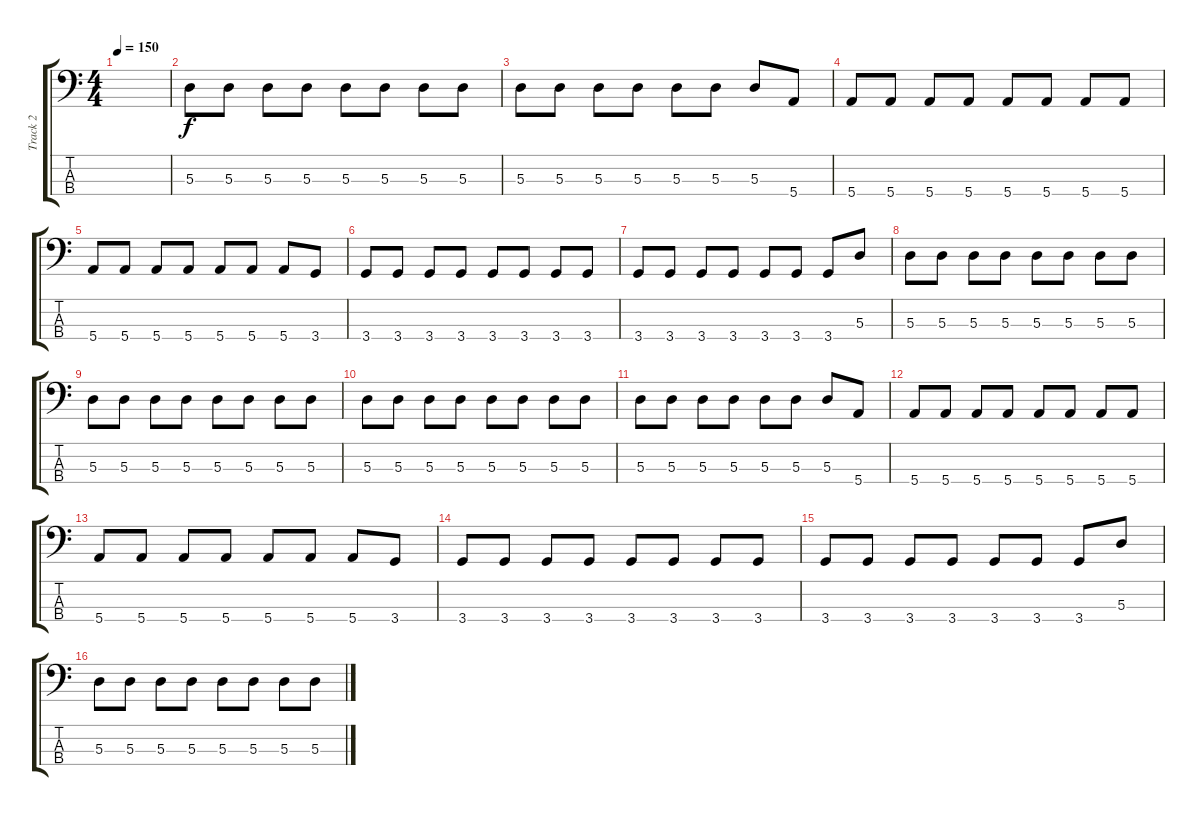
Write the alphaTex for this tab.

\track ("Track 2" "Track 2") {instrument electricbasspick}
\staff {score tabs}
\tuning (G2 D2 A1 E1) {hide}
\ts (4 4)
\tempo 150
\clef f4
\ks c
|
5.3.8 5.3.8 5.3.8 5.3.8 5.3.8 5.3.8 5.3.8 5.3.8 |
5.3.8 5.3.8 5.3.8 5.3.8 5.3.8 5.3.8 5.3.8 5.4.8 |
5.4.8 5.4.8 5.4.8 5.4.8 5.4.8 5.4.8 5.4.8 5.4.8 |
5.4.8 5.4.8 5.4.8 5.4.8 5.4.8 5.4.8 5.4.8 3.4.8 |
3.4.8 3.4.8 3.4.8 3.4.8 3.4.8 3.4.8 3.4.8 3.4.8 |
3.4.8 3.4.8 3.4.8 3.4.8 3.4.8 3.4.8 3.4.8 5.3.8 |
5.3.8 5.3.8 5.3.8 5.3.8 5.3.8 5.3.8 5.3.8 5.3.8 |
5.3.8 5.3.8 5.3.8 5.3.8 5.3.8 5.3.8 5.3.8 5.3.8 |
5.3.8 5.3.8 5.3.8 5.3.8 5.3.8 5.3.8 5.3.8 5.3.8 |
5.3.8 5.3.8 5.3.8 5.3.8 5.3.8 5.3.8 5.3.8 5.4.8 |
5.4.8 5.4.8 5.4.8 5.4.8 5.4.8 5.4.8 5.4.8 5.4.8 |
5.4.8 5.4.8 5.4.8 5.4.8 5.4.8 5.4.8 5.4.8 3.4.8 |
3.4.8 3.4.8 3.4.8 3.4.8 3.4.8 3.4.8 3.4.8 3.4.8 |
3.4.8 3.4.8 3.4.8 3.4.8 3.4.8 3.4.8 3.4.8 5.3.8 |
5.3.8 5.3.8 5.3.8 5.3.8 5.3.8 5.3.8 5.3.8 5.3.8
